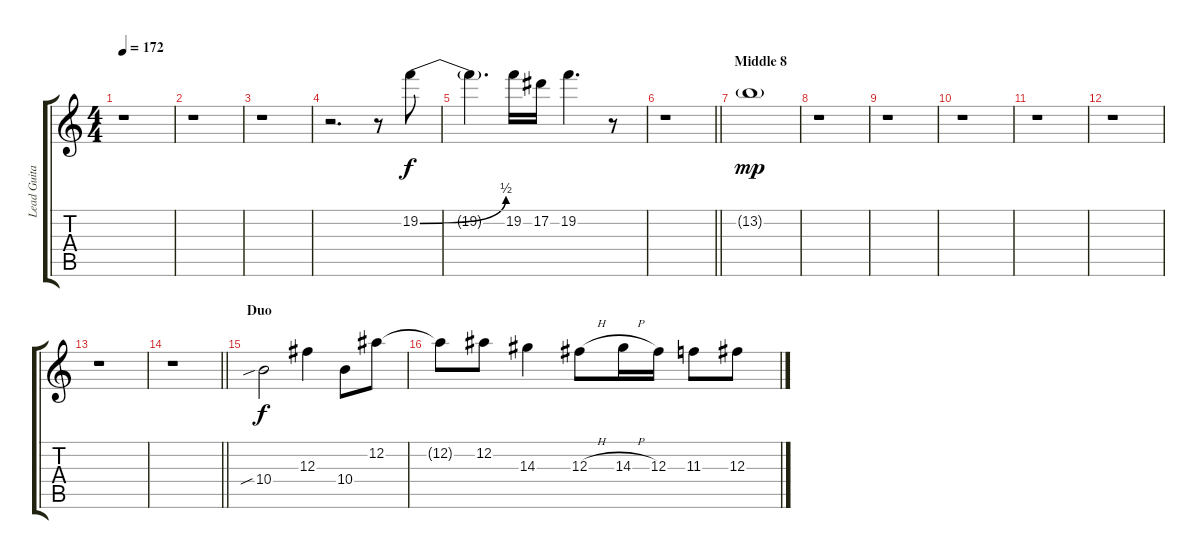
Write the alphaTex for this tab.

\track ("Lead Guitar 1: Hide" "Lead Guita") {instrument overdrivenguitar}
\staff {score tabs}
\tuning (Eb4 Bb3 Gb3 Db3 Ab2 Eb2) {hide}
\ts (4 4)
\tempo 172
\clef g2
\ks c
r.1{dy f} |
r.1 |
r.1 |
r.2{d} r.8 19.2{be (bend 0 0 60 2)}.8{volume 13 balance 8} |
19.2{t}.4{d} 19.2.16 17.2.16 19.2.4{d} r.8 |
\barLineRight lightlight
r.1 |
\section ("" "Middle 8")
13.2{g}.1{dy mp volume 0} |
r.1 |
r.1 |
r.1 |
r.1 |
r.1 |
r.1 |
\barLineRight lightlight
r.1 |
\section ("" "Duo")
10.4{sib}.2{dy f volume 11} 12.3.4 10.4.8 12.2.8 |
12.2{t}.8 12.2.8 14.3.4 12.3{h}.8 14.3{h}.16 12.3.16 11.3.8 12.3.8
